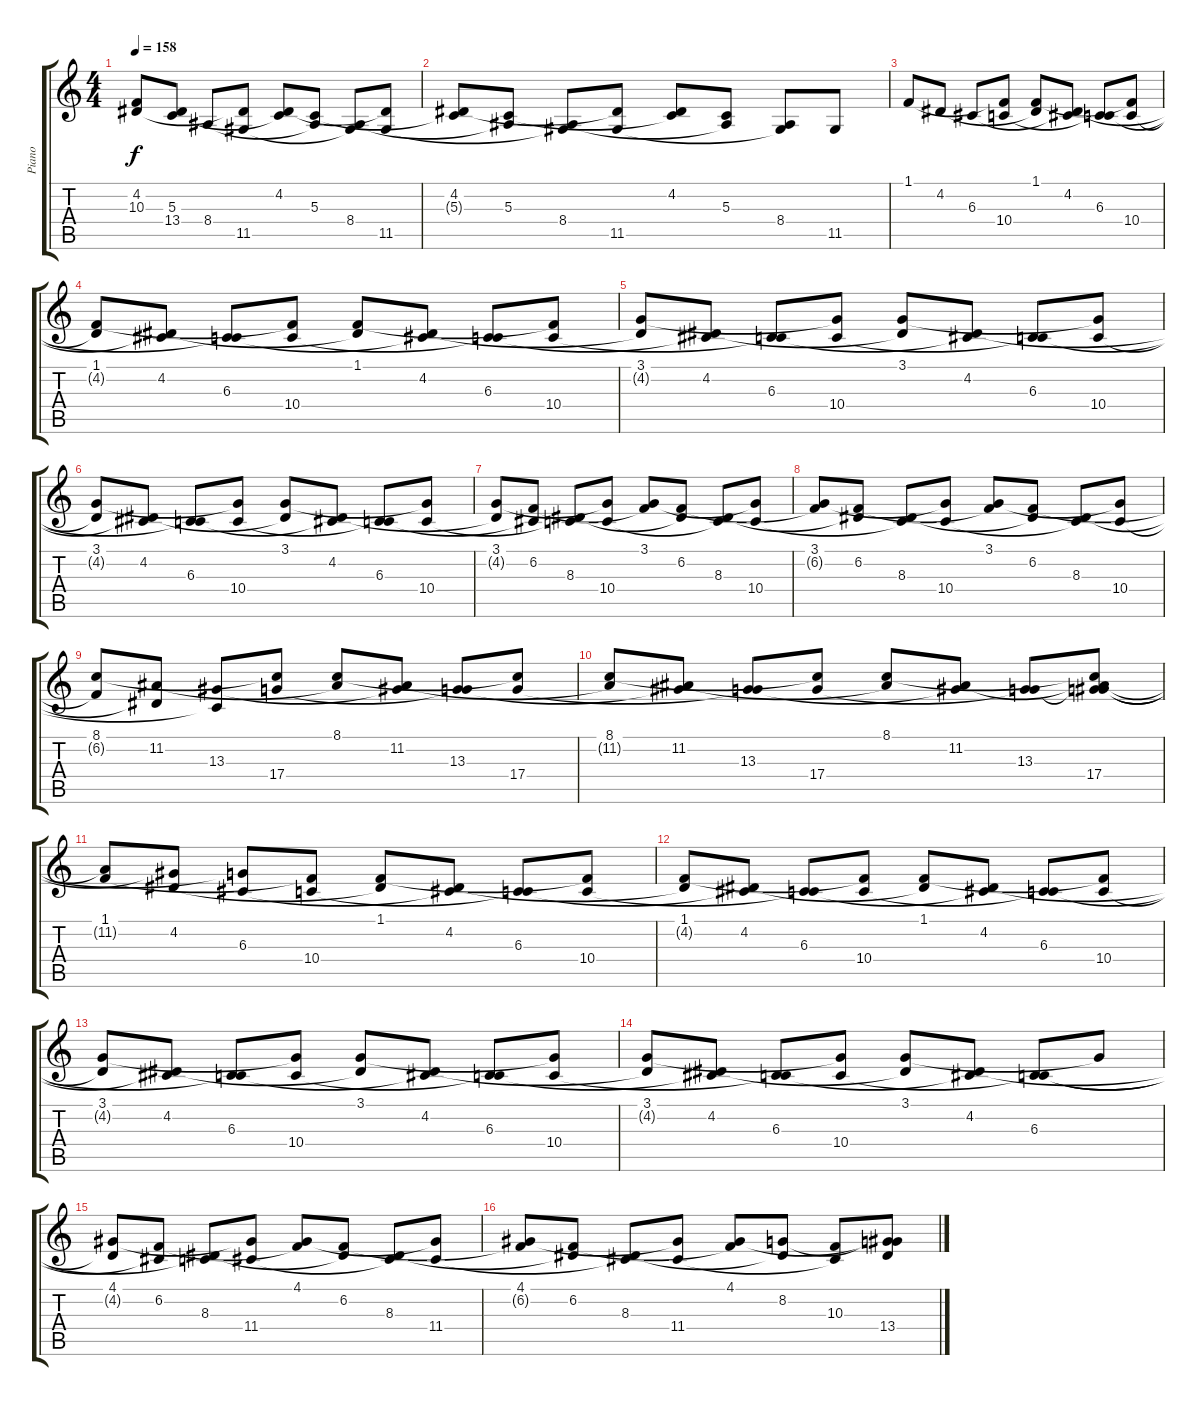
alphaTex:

\track ("Piano" "Piano") {instrument acousticgrandpiano}
\staff {score tabs}
\tuning (E4 B3 G3 D3 A2 E2) {hide}
\ts (4 4)
\tempo 158
\clef g2
\ks c
(4.2 10.3{t}).8{dy f} (5.3 13.4{t}).8 8.4.8 (4.2{t} 11.5).8 (4.2 5.3{t}).8 (5.3 8.4{t}).8 (8.4 11.5{t}).8 (4.2{t} 11.5).8 |
(4.2 5.3{t}).8 (5.3 8.4{t}).8 (8.4 11.5{t}).8 (4.2{t} 11.5).8 (4.2 5.3{t}).8 (5.3 8.4{t}).8 (8.4 11.5{t}).8 11.5.8 |
1.1.8 4.2.8 6.3.8 (1.1{t} 10.4).8 (1.1 4.2{t}).8 (4.2 6.3{t}).8 (6.3 10.4{t}).8 (1.1{t} 10.4).8 |
(1.1 4.2{t}).8 (4.2 6.3{t}).8 (6.3 10.4{t}).8 (1.1{t} 10.4).8 (1.1 4.2{t}).8 (4.2 6.3{t}).8 (6.3 10.4{t}).8 (1.1{t} 10.4).8 |
(3.1 4.2{t}).8 (4.2 6.3{t}).8 (6.3 10.4{t}).8 (3.1{t} 10.4).8 (3.1 4.2{t}).8 (4.2 6.3{t}).8 (6.3 10.4{t}).8 (3.1{t} 10.4).8 |
(3.1 4.2{t}).8 (4.2 6.3{t}).8 (6.3 10.4{t}).8 (3.1{t} 10.4).8 (3.1 4.2{t}).8 (4.2 6.3{t}).8 (6.3 10.4{t}).8 (3.1{t} 10.4).8 |
(3.1 4.2{t}).8 (6.2 6.3{t}).8 (8.3 10.4{t}).8 (3.1{t} 10.4).8 (3.1 6.2{t}).8 (6.2 8.3{t}).8 (8.3 10.4{t}).8 (3.1{t} 10.4).8 |
(3.1 6.2{t}).8 (6.2 8.3{t}).8 (8.3 10.4{t}).8 (3.1{t} 10.4).8 (3.1 6.2{t}).8 (6.2 8.3{t}).8 (8.3 10.4{t}).8 (3.1{t} 10.4).8 |
(8.1 6.2{t}).8 (11.2 8.3{t}).8 (13.3 10.4{t}).8 (8.1{t} 17.4).8 (8.1 11.2{t}).8 (11.2 13.3{t}).8 (13.3 17.4{t}).8 (8.1{t} 17.4).8 |
(8.1 11.2{t}).8 (11.2 13.3{t}).8 (13.3 17.4{t}).8 (8.1{t} 17.4).8 (8.1 11.2{t}).8 (11.2 13.3{t}).8 (13.3 17.4{t}).8 (8.1{t} 11.2{t} 13.3{t} 17.4).8 |
(1.1 11.2{t}).8 (4.2 13.3{t}).8 (6.3 17.4{t}).8 (1.1{t} 10.4).8 (1.1 4.2{t}).8 (4.2 6.3{t}).8 (6.3 10.4{t}).8 (1.1{t} 10.4).8 |
(1.1 4.2{t}).8 (4.2 6.3{t}).8 (6.3 10.4{t}).8 (1.1{t} 10.4).8 (1.1 4.2{t}).8 (4.2 6.3{t}).8 (6.3 10.4{t}).8 (1.1{t} 10.4).8 |
(3.1 4.2{t}).8 (4.2 6.3{t}).8 (6.3 10.4{t}).8 (3.1{t} 10.4).8 (3.1 4.2{t}).8 (4.2 6.3{t}).8 (6.3 10.4{t}).8 (3.1{t} 10.4).8 |
(3.1 4.2{t}).8 (4.2 6.3{t}).8 (6.3 10.4{t}).8 (3.1{t} 10.4).8 (3.1 4.2{t}).8 (4.2 6.3{t}).8 (6.3 10.4{t}).8 3.1{t}.8 |
(4.1 4.2{t}).8 (6.2 6.3{t}).8 (8.3 10.4{t}).8 (4.1{t} 11.4).8 (4.1 6.2{t}).8 (6.2 8.3{t}).8 (8.3 11.4{t}).8 (4.1{t} 11.4).8 |
(4.1 6.2{t}).8 (6.2 8.3{t}).8 (8.3 11.4{t}).8 (4.1{t} 11.4).8 (4.1 6.2{t}).8 (8.2 8.3{t}).8 (10.3 11.4{t}).8 (4.1{t} 8.2{t} 13.4).8
